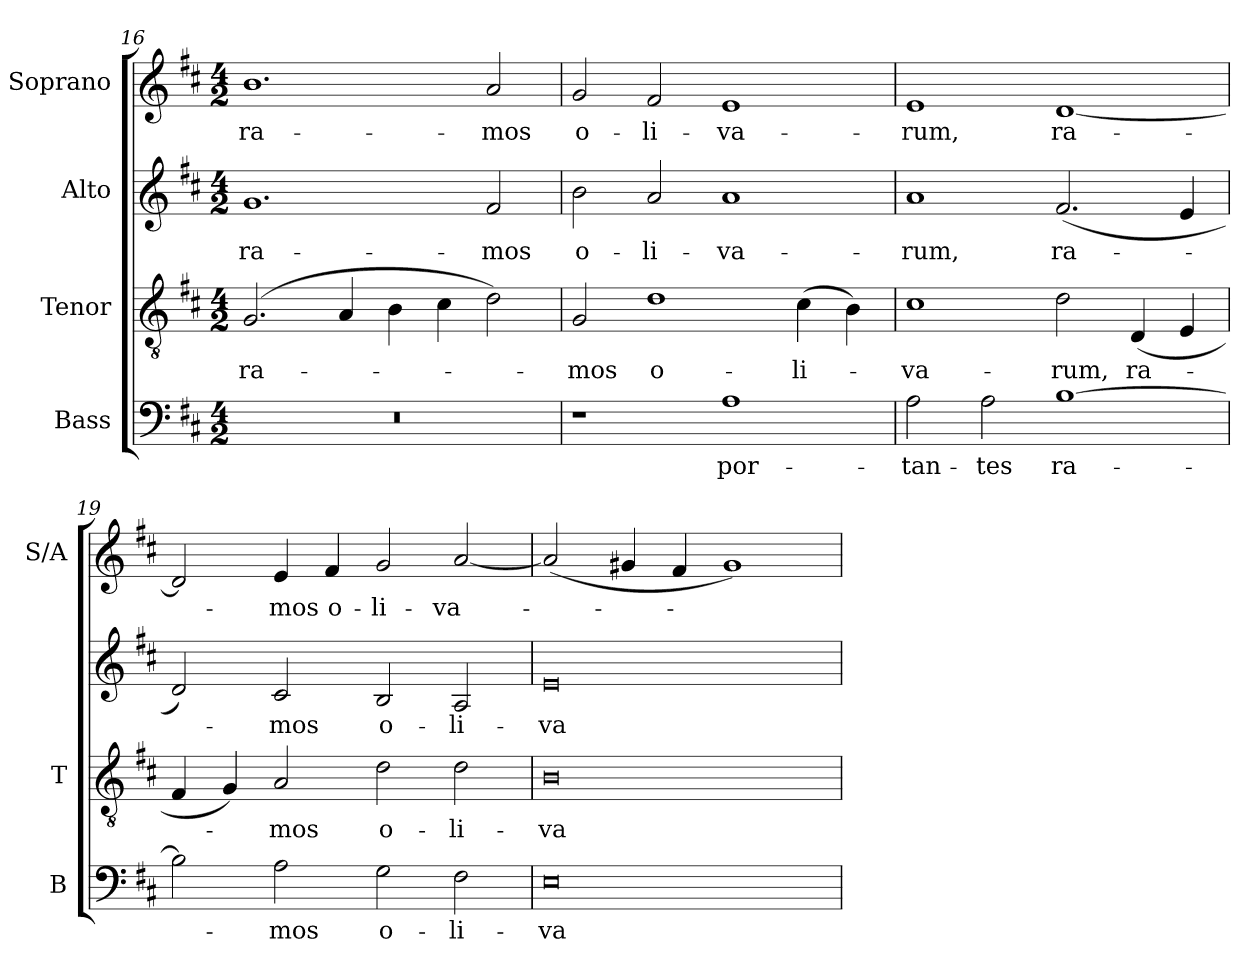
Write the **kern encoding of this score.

**kern	**text	**kern	**text	**kern	**text	**kern	**text
*part4	*part4	*part3	*part3	*part2	*part2	*part1	*part1
*staff4	*staff4	*staff3	*staff3	*staff2	*staff2	*staff1	*staff1
*I"Bass	*	*I"Tenor	*	*I"Alto	*	*I"Soprano	*
*I'B	*	*I'T	*	*	*	*I'S/A	*
*clefF4	*	*clefGv2	*	*clefG2	*	*clefG2	*
*	*	*ITrd7c12	*	*	*	*	*
*k[f#c#]	*	*k[f#c#]	*	*k[f#c#]	*	*k[f#c#]	*
*D:	*	*D:	*	*D:	*	*D:	*
*M4/2	*	*M4/2	*	*M4/2	*	*M4/2	*
=16	=16	=16	=16	=16	=16	=16	=16
!LO:N:vis=1	!	!	!	!	!	!	!
!	!	!	!LO:LY:b:color=#000000	!	!	!	!
!	!	!	!	!	!LO:LY:b:color=#000000	!	!
!	!	!	!	!	!	!	!LO:LY:b:color=#000000
0r	.	(2.GGi/	ra-	1.gi	ra-	1.bi	ra-
.	.	4AAi/	.	.	.	.	.
.	.	4BBi\	.	.	.	.	.
.	.	4C#i\	.	.	.	.	.
!	!	!	!	!	!LO:LY:b:color=#000000	!	!
!	!	!	!	!	!	!	!LO:LY:b:color=#000000
.	.	2Di\)	.	2f#i/	-mos	2ai/	-mos
=17	=17	=17	=17	=17	=17	=17	=17
!	!	!	!LO:LY:b:color=#000000	!	!	!	!
!	!	!	!	!	!LO:LY:b:color=#000000	!	!
!	!	!	!	!	!	!	!LO:LY:b:color=#000000
1r	.	2GGi/	-mos	2bi\	o-	2gi/	o-
!	!	!	!LO:LY:b:color=#000000	!	!	!	!
!	!	!	!	!	!LO:LY:b:color=#000000	!	!
!	!	!	!	!	!	!	!LO:LY:b:color=#000000
.	.	1Di	o-	2ai/	-li-	2f#i/	-li-
!	!LO:LY:b:color=#000000	!	!	!	!	!	!
!	!	!	!	!	!LO:LY:b:color=#000000	!	!
!	!	!	!	!	!	!	!LO:LY:b:color=#000000
1Ai	por-	.	.	1ai	-va-	1ei	-va-
!	!	!	!LO:LY:b:color=#000000	!	!	!	!
.	.	(4C#i\	-li-	.	.	.	.
.	.	4BBi\)	.	.	.	.	.
=18	=18	=18	=18	=18	=18	=18	=18
!	!LO:LY:b:color=#000000	!	!	!	!	!	!
!	!	!	!LO:LY:b:color=#000000	!	!	!	!
!	!	!	!	!	!LO:LY:b:color=#000000	!	!
!	!	!	!	!	!	!	!LO:LY:b:color=#000000
2Ai\	-tan-	1C#i	-va-	1ai	-rum,	1ei	-rum,
!	!LO:LY:b:color=#000000	!	!	!	!	!	!
2Ai\	-tes	.	.	.	.	.	.
!	!LO:LY:b:color=#000000	!	!	!	!	!	!
!	!	!	!LO:LY:b:color=#000000	!	!	!	!
!	!	!	!	!	!LO:LY:b:color=#000000	!	!
!	!	!	!	!	!	!	!LO:LY:b:color=#000000
[1Bi	ra-	2Di\	-rum,	(2.f#i/	ra-	[1di	ra-
!	!	!	!LO:LY:b:color=#000000	!	!	!	!
.	.	(4DDi/	ra-	.	.	.	.
.	.	4EEi/	.	4ei/	.	.	.
=19	=19	=19	=19	=19	=19	=19	=19
2Bi\]	.	4FF#i/	.	2di/)	.	2di/]	.
.	.	4GGi/)	.	.	.	.	.
!	!LO:LY:b:color=#000000	!	!	!	!	!	!
!	!	!	!LO:LY:b:color=#000000	!	!	!	!
!	!	!	!	!	!LO:LY:b:color=#000000	!	!
!	!	!	!	!	!	!	!LO:LY:b:color=#000000
2Ai\	-mos	2AAi/	-mos	2c#i/	-mos	4ei/	-mos
!	!	!	!	!	!	!	!LO:LY:b:color=#000000
.	.	.	.	.	.	4f#i/	o-
!	!LO:LY:b:color=#000000	!	!	!	!	!	!
!	!	!	!LO:LY:b:color=#000000	!	!	!	!
!	!	!	!	!	!LO:LY:b:color=#000000	!	!
!	!	!	!	!	!	!	!LO:LY:b:color=#000000
2Gi\	o-	2Di\	o-	2Bi/	o-	2gi/	-li-
!	!LO:LY:b:color=#000000	!	!	!	!	!	!
!	!	!	!LO:LY:b:color=#000000	!	!	!	!
!	!	!	!	!	!LO:LY:b:color=#000000	!	!
!	!	!	!	!	!	!	!LO:LY:b:color=#000000
2F#i\	-li-	2Di\	-li-	2Ai/	-li-	[2ai/	-va-
!!LO:PB:g=z
=20	=20	=20	=20	=20	=20	=20	=20
!	!LO:LY:b:color=#000000	!	!	!	!	!	!
!	!	!	!LO:LY:b:color=#000000	!	!	!	!
!	!	!	!	!	!LO:LY:b:color=#000000	!	!
0Ei	-va-	0BBi	-va-	0ei	-va-	(2ai/]	.
.	.	.	.	.	.	4g#Xi/	.
.	.	.	.	.	.	4f#i/	.
.	.	.	.	.	.	1g#i)	.
=	=	=	=	=	=	=	=
*-	*-	*-	*-	*-	*-	*-	*-
